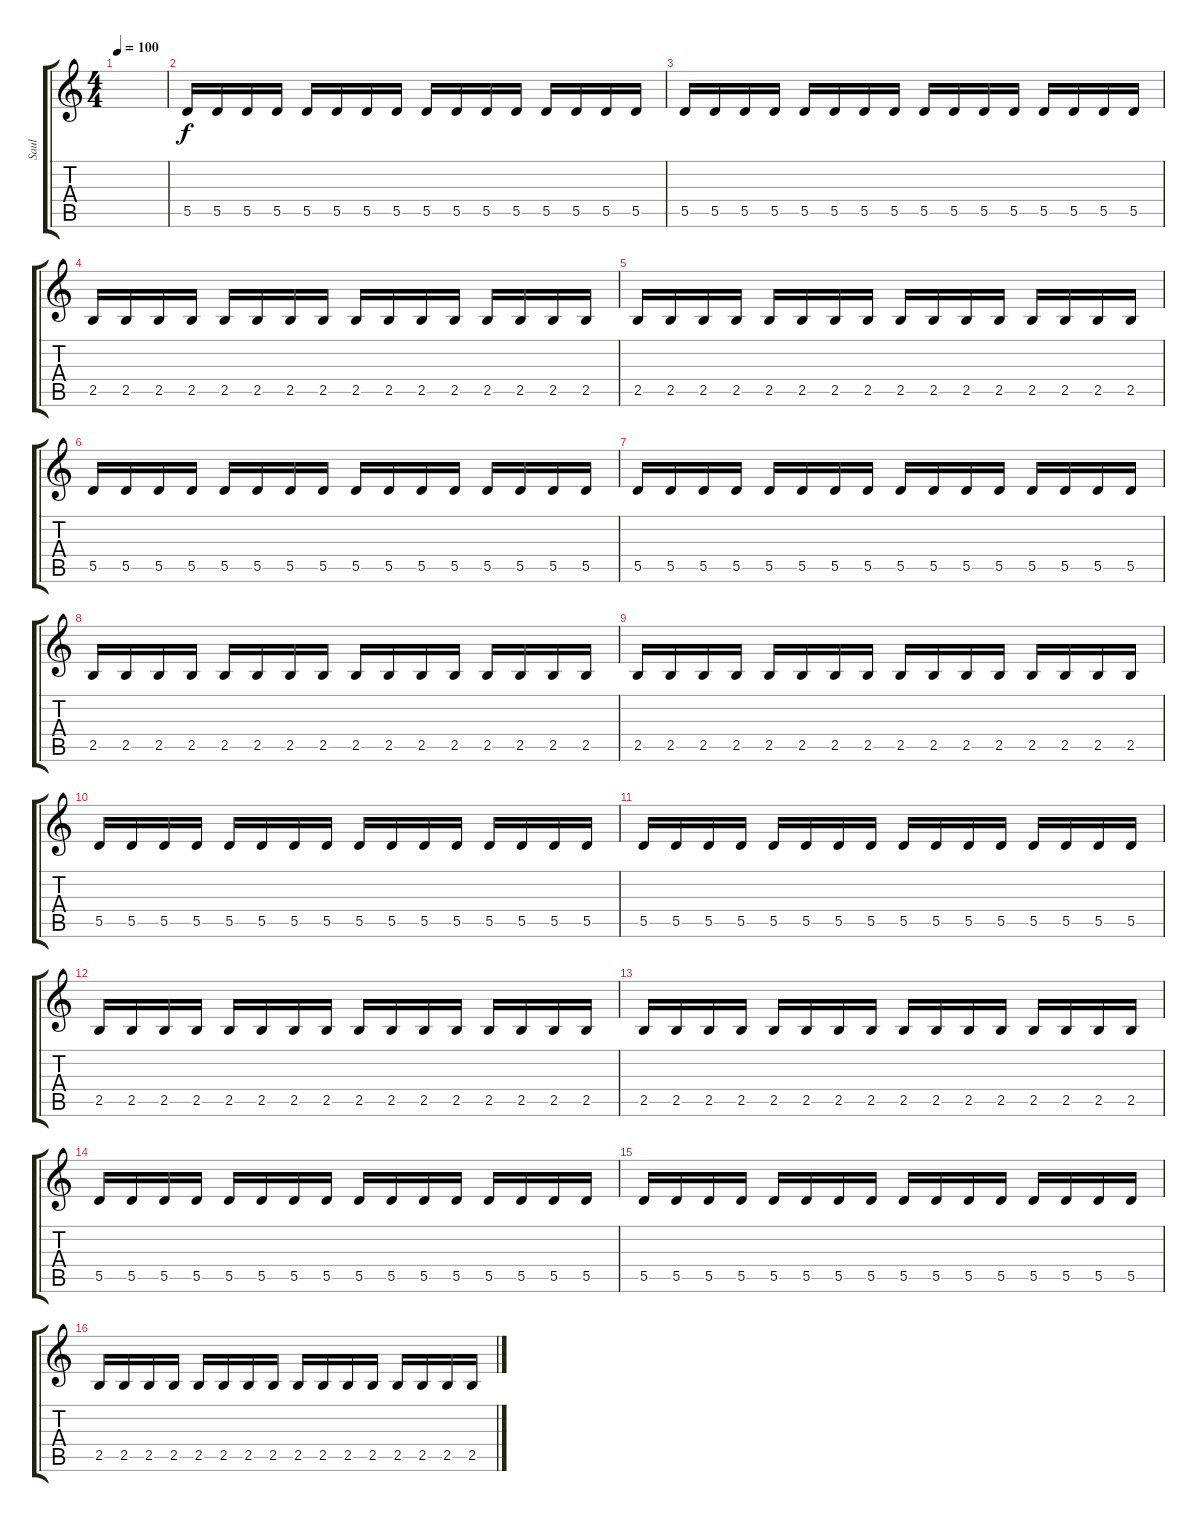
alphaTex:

\track ("Saul" "Saul") {instrument distortionguitar}
\staff {score tabs}
\tuning (E4 B3 G3 D3 A2 E2) {hide}
\ts (4 4)
\tempo 100
\clef g2
\ks c
|
5.5.16 5.5.16 5.5.16 5.5.16 5.5.16 5.5.16 5.5.16 5.5.16 5.5.16 5.5.16 5.5.16 5.5.16 5.5.16 5.5.16 5.5.16 5.5.16 |
5.5.16 5.5.16 5.5.16 5.5.16 5.5.16 5.5.16 5.5.16 5.5.16 5.5.16 5.5.16 5.5.16 5.5.16 5.5.16 5.5.16 5.5.16 5.5.16 |
2.5.16 2.5.16 2.5.16 2.5.16 2.5.16 2.5.16 2.5.16 2.5.16 2.5.16 2.5.16 2.5.16 2.5.16 2.5.16 2.5.16 2.5.16 2.5.16 |
2.5.16 2.5.16 2.5.16 2.5.16 2.5.16 2.5.16 2.5.16 2.5.16 2.5.16 2.5.16 2.5.16 2.5.16 2.5.16 2.5.16 2.5.16 2.5.16 |
5.5.16 5.5.16 5.5.16 5.5.16 5.5.16 5.5.16 5.5.16 5.5.16 5.5.16 5.5.16 5.5.16 5.5.16 5.5.16 5.5.16 5.5.16 5.5.16 |
5.5.16 5.5.16 5.5.16 5.5.16 5.5.16 5.5.16 5.5.16 5.5.16 5.5.16 5.5.16 5.5.16 5.5.16 5.5.16 5.5.16 5.5.16 5.5.16 |
2.5.16 2.5.16 2.5.16 2.5.16 2.5.16 2.5.16 2.5.16 2.5.16 2.5.16 2.5.16 2.5.16 2.5.16 2.5.16 2.5.16 2.5.16 2.5.16 |
2.5.16 2.5.16 2.5.16 2.5.16 2.5.16 2.5.16 2.5.16 2.5.16 2.5.16 2.5.16 2.5.16 2.5.16 2.5.16 2.5.16 2.5.16 2.5.16 |
5.5.16 5.5.16 5.5.16 5.5.16 5.5.16 5.5.16 5.5.16 5.5.16 5.5.16 5.5.16 5.5.16 5.5.16 5.5.16 5.5.16 5.5.16 5.5.16 |
5.5.16 5.5.16 5.5.16 5.5.16 5.5.16 5.5.16 5.5.16 5.5.16 5.5.16 5.5.16 5.5.16 5.5.16 5.5.16 5.5.16 5.5.16 5.5.16 |
2.5.16 2.5.16 2.5.16 2.5.16 2.5.16 2.5.16 2.5.16 2.5.16 2.5.16 2.5.16 2.5.16 2.5.16 2.5.16 2.5.16 2.5.16 2.5.16 |
2.5.16 2.5.16 2.5.16 2.5.16 2.5.16 2.5.16 2.5.16 2.5.16 2.5.16 2.5.16 2.5.16 2.5.16 2.5.16 2.5.16 2.5.16 2.5.16 |
5.5.16 5.5.16 5.5.16 5.5.16 5.5.16 5.5.16 5.5.16 5.5.16 5.5.16 5.5.16 5.5.16 5.5.16 5.5.16 5.5.16 5.5.16 5.5.16 |
5.5.16 5.5.16 5.5.16 5.5.16 5.5.16 5.5.16 5.5.16 5.5.16 5.5.16 5.5.16 5.5.16 5.5.16 5.5.16 5.5.16 5.5.16 5.5.16 |
2.5.16 2.5.16 2.5.16 2.5.16 2.5.16 2.5.16 2.5.16 2.5.16 2.5.16 2.5.16 2.5.16 2.5.16 2.5.16 2.5.16 2.5.16 2.5.16
